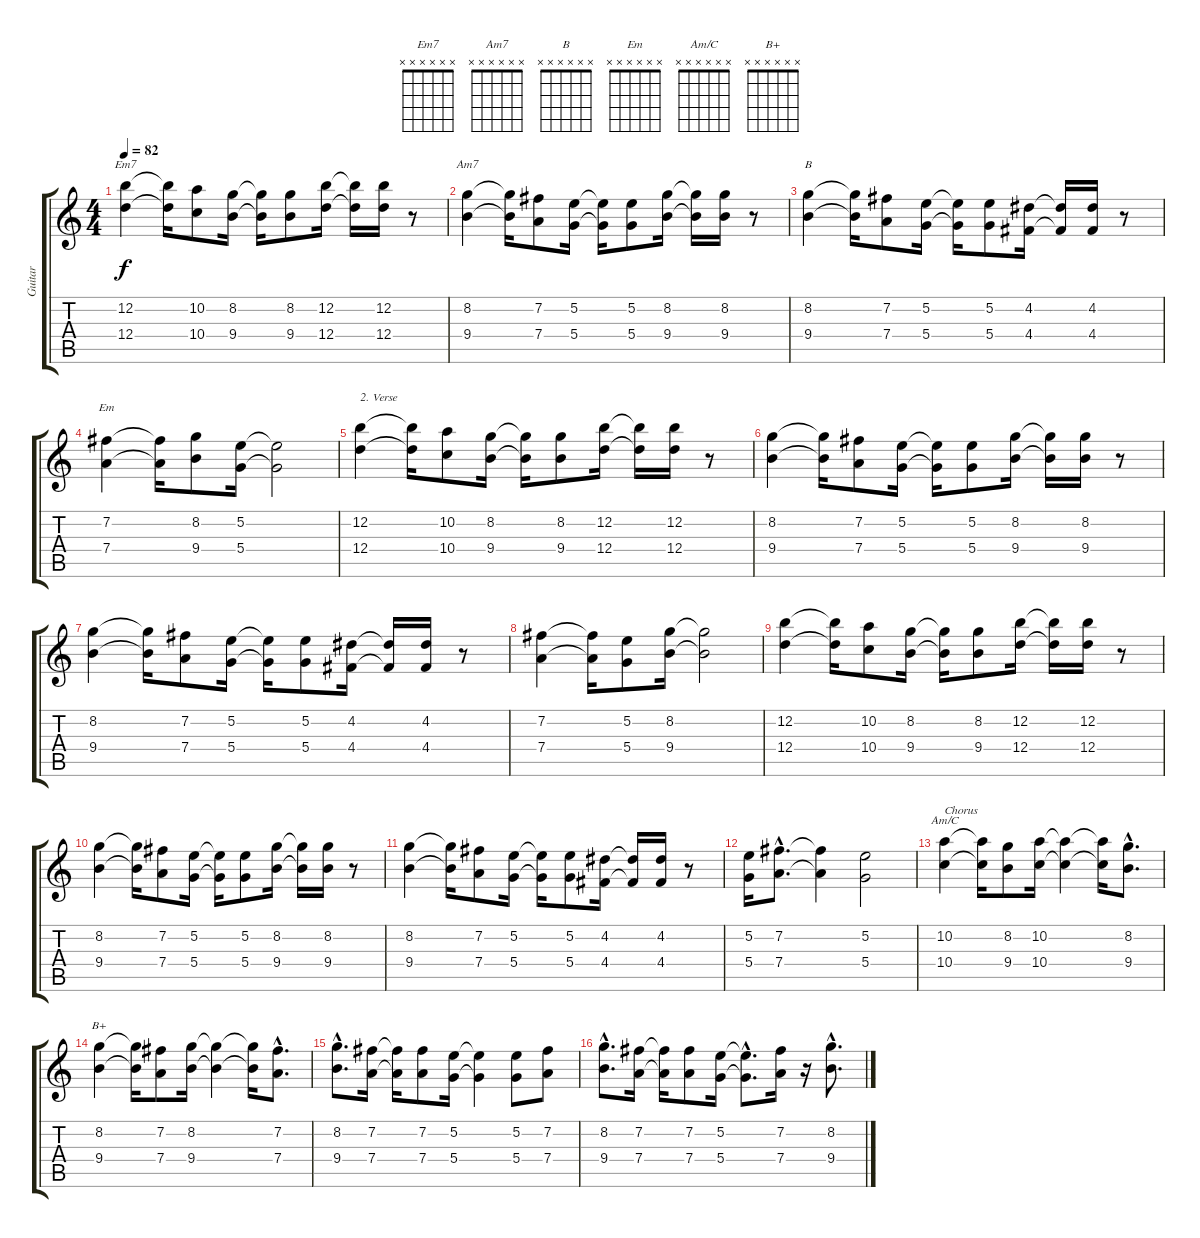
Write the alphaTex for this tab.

\track ("Guitar" "Guitar") {instrument acousticguitarnylon}
\staff {score tabs}
\tuning (E4 B3 G3 D3 A2 E2) {hide}
\chord ("Em7" x x x x x x) {firstfret 0}
\chord ("Am7" x x x x x x) {firstfret 0}
\chord ("B" x x x x x x) {firstfret 0}
\chord ("Em" x x x x x x) {firstfret 0}
\chord ("Am/C" x x x x x x) {firstfret 0}
\chord ("B+" x x x x x x) {firstfret 0}
\ts (4 4)
\tempo 82
\clef g2
\ks c
(12.2 12.4).4{ch "Em7" dy f} (12.2{t} 12.4{t}).16 (10.2 10.4).8 (8.2 9.4).16 (8.2{t} 9.4{t}).16 (8.2 9.4).8 (12.2 12.4).16 (12.2{t} 12.4{t}).16 (12.2 12.4).16 r.8 |
(8.2 9.4).4{ch "Am7"} (8.2{t} 9.4{t}).16 (7.2 7.4).8 (5.2 5.4).16 (5.2{t} 5.4{t}).16 (5.2 5.4).8 (8.2 9.4).16 (8.2{t} 9.4{t}).16 (8.2 9.4).16 r.8 |
(8.2 9.4).4{ch "B"} (8.2{t} 9.4{t}).16 (7.2 7.4).8 (5.2 5.4).16 (5.2{t} 5.4{t}).16 (5.2 5.4).8 (4.2 4.4).16 (4.2{t} 4.4{t}).16 (4.2 4.4).16 r.8 |
(7.2 7.4).4{ch "Em"} (7.2{t} 7.4{t}).16 (8.2 9.4).8 (5.2 5.4).16 (5.2{t} 5.4{t}).2 |
(12.2 12.4).4{txt "2. Verse"} (12.2{t} 12.4{t}).16 (10.2 10.4).8 (8.2 9.4).16 (8.2{t} 9.4{t}).16 (8.2 9.4).8 (12.2 12.4).16 (12.2{t} 12.4{t}).16 (12.2 12.4).16 r.8 |
(8.2 9.4).4 (8.2{t} 9.4{t}).16 (7.2 7.4).8 (5.2 5.4).16 (5.2{t} 5.4{t}).16 (5.2 5.4).8 (8.2 9.4).16 (8.2{t} 9.4{t}).16 (8.2 9.4).16 r.8 |
(8.2 9.4).4 (8.2{t} 9.4{t}).16 (7.2 7.4).8 (5.2 5.4).16 (5.2{t} 5.4{t}).16 (5.2 5.4).8 (4.2 4.4).16 (4.2{t} 4.4{t}).16 (4.2 4.4).16 r.8 |
(7.2 7.4).4 (7.2{t} 7.4{t}).16 (5.2 5.4).8 (8.2 9.4).16 (8.2{t} 9.4{t}).2 |
(12.2 12.4).4 (12.2{t} 12.4{t}).16 (10.2 10.4).8 (8.2 9.4).16 (8.2{t} 9.4{t}).16 (8.2 9.4).8 (12.2 12.4).16 (12.2{t} 12.4{t}).16 (12.2 12.4).16 r.8 |
(8.2 9.4).4 (8.2{t} 9.4{t}).16 (7.2 7.4).8 (5.2 5.4).16 (5.2{t} 5.4{t}).16 (5.2 5.4).8 (8.2 9.4).16 (8.2{t} 9.4{t}).16 (8.2 9.4).16 r.8 |
(8.2 9.4).4 (8.2{t} 9.4{t}).16 (7.2 7.4).8 (5.2 5.4).16 (5.2{t} 5.4{t}).16 (5.2 5.4).8 (4.2 4.4).16 (4.2{t} 4.4{t}).16 (4.2 4.4).16 r.8 |
(5.2 5.4).16 (7.2{hac} 7.4{hac}).8{d} (7.2{t} 7.4{t}).4 (5.2 5.4).2 |
(10.2 10.4).4{ch "Am/C" txt "Chorus"} (10.2{t} 10.4{t}).16 (8.2 9.4).8 (10.2 10.4).16 (10.2{t} 10.4{t}).4 (10.2{t} 10.4{t}).16 (8.2{hac} 9.4{hac}).8{d} |
(8.2 9.4).4{ch "B+"} (8.2{t} 9.4{t}).16 (7.2 7.4).8 (8.2 9.4).16 (8.2{t} 9.4{t}).4 (8.2{t} 9.4{t}).16 (7.2{hac} 7.4{hac}).8{d} |
(8.2{hac} 9.4{hac}).8{d} (7.2 7.4).16 (7.2{t} 7.4{t}).16 (7.2 7.4).8 (5.2 5.4).16 (5.2{t} 5.4{t}).4 (5.2 5.4).8 (7.2 7.4).8 |
(8.2{hac} 9.4{hac}).8{d} (7.2 7.4).16 (7.2{t} 7.4{t}).16 (7.2 7.4).8 (5.2 5.4).16 (5.2{hac t} 5.4{hac t}).8{d} (7.2 7.4).16 r.16 (8.2{hac} 9.4{hac}).8{d}
